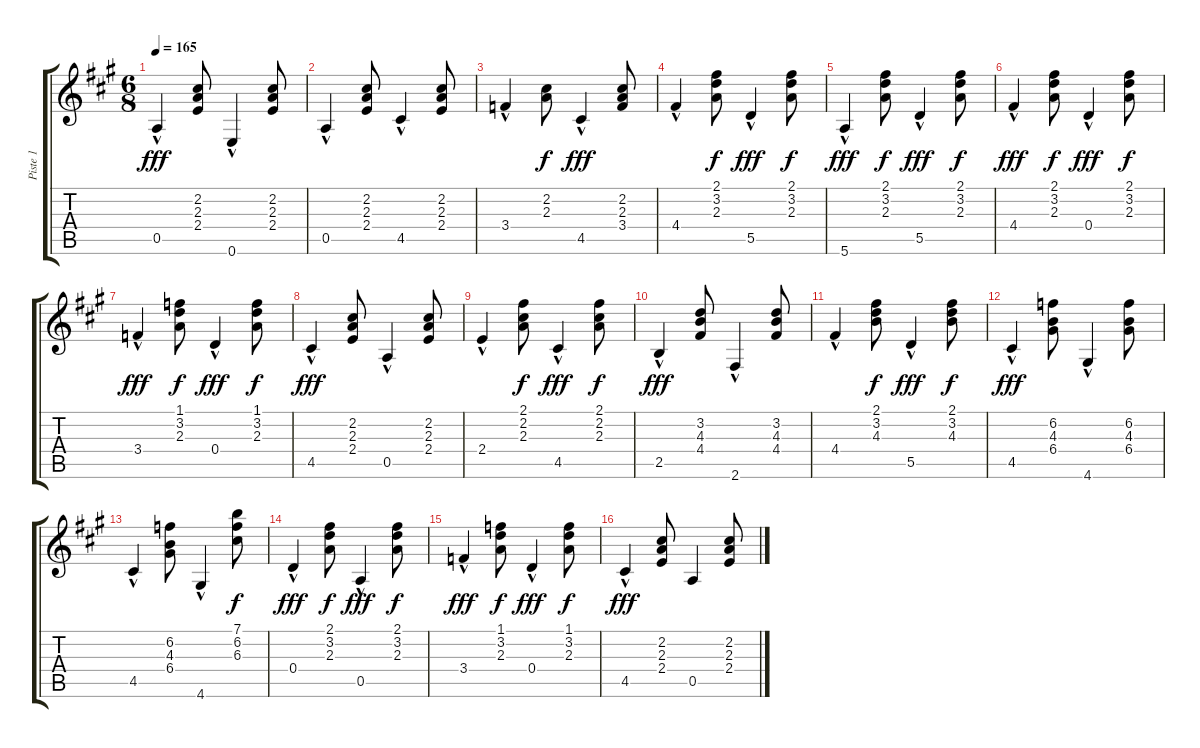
\track ("Piste 1" "Piste 1") {instrument acousticguitarnylon}
\staff {score tabs}
\tuning (E4 B3 G3 D3 A2 E2) {hide}
\ts (6 8)
\tempo 165
\clef g2
\ks a
0.5{hac}.4{dy fff} (2.2 2.3 2.4).8 0.6{hac}.4 (2.2 2.3 2.4).8 |
0.5{hac}.4 (2.2 2.3 2.4).8 4.5{hac}.4 (2.2 2.3 2.4).8 |
3.4{hac}.4 (2.2 2.3).8{dy f} 4.5{hac}.4{dy fff} (2.2 2.3 3.4).8 |
4.4{hac}.4 (2.1 3.2 2.3).8{dy f} 5.5{hac}.4{dy fff} (2.1 3.2 2.3).8{dy f} |
5.6{hac}.4{dy fff} (2.1 3.2 2.3).8{dy f} 5.5{hac}.4{dy fff} (2.1 3.2 2.3).8{dy f} |
4.4{hac}.4{dy fff} (2.1 3.2 2.3).8{dy f} 0.4{hac}.4{dy fff} (2.1 3.2 2.3).8{dy f} |
3.4{hac}.4{dy fff} (1.1 3.2 2.3).8{dy f} 0.4{hac}.4{dy fff} (1.1 3.2 2.3).8{dy f} |
4.5{hac}.4{dy fff} (2.2 2.3 2.4).8 0.5{hac}.4 (2.2 2.3 2.4).8 |
2.4{hac}.4 (2.1 2.2 2.3).8{dy f} 4.5{hac}.4{dy fff} (2.1 2.2 2.3).8{dy f} |
2.5{hac}.4{dy fff} (3.2 4.3 4.4).8 2.6{hac}.4 (3.2 4.3 4.4).8 |
4.4{hac}.4 (2.1 3.2 4.3).8{dy f} 5.5{hac}.4{dy fff} (2.1 3.2 4.3).8{dy f} |
4.5{hac}.4{dy fff} (6.2 4.3 6.4).8 4.6{hac}.4 (6.2 4.3 6.4).8 |
4.5{hac}.4 (6.2 4.3 6.4).8 4.6{hac}.4 (7.1 6.2 6.3).8{dy f} |
0.4{hac}.4{dy fff} (2.1 3.2 2.3).8{dy f} 0.5{hac}.4{dy fff} (2.1 3.2 2.3).8{dy f} |
3.4{hac}.4{dy fff} (1.1 3.2 2.3).8{dy f} 0.4{hac}.4{dy fff} (1.1 3.2 2.3).8{dy f} |
4.5{hac}.4{dy fff} (2.2 2.3 2.4).8 0.5.4 (2.2 2.3 2.4).8
